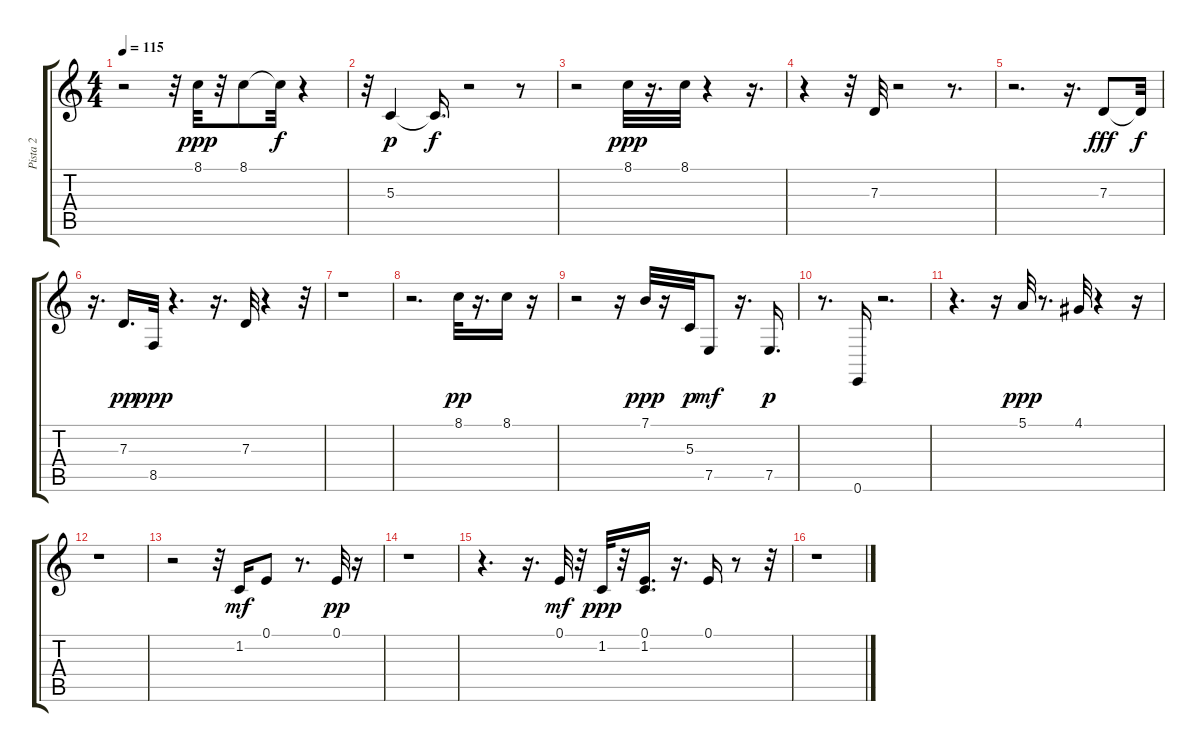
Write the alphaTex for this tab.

\track ("Pista 2" "Pista 2") {instrument drawbarorgan}
\staff {score tabs}
\tuning (E4 B3 G3 D3 A2 E2) {hide}
\ts (4 4)
\tempo 115
\clef g2
\ks c
r.2{dy p} r.32 8.1.32{dy ppp} r.32 8.1.8 8.1{t}.32{dy f} r.4 |
r.32 5.3.4{dy p} 5.3{t}.16{d dy f} r.2 r.8 |
r.2 8.1.32{dy ppp} r.16{d} 8.1.32 r.4 r.16{d} |
r.4 r.32 7.3.32 r.2 r.8{d} |
r.2{d} r.16{d} 7.3.8{dy fff} 7.3{t}.32{dy f} |
r.16{d} 7.3.16{d dy pp} 8.5.32{dy ppp} r.4{d} r.16{d} 7.3.32 r.4 r.32 |
r.1 |
r.2{d} 8.1.32{dy pp} r.16{d} 8.1.16 r.16 |
r.2 r.16 7.1.32{dy ppp} r.16 5.3.32{dy p} 7.5.8{dy mf} r.16{d} 7.5.16{d dy p} |
r.8{d} 0.6.16 r.2{d} |
r.4{d} r.16 5.1.32{dy ppp} r.8{d} 4.1.32 r.4 r.16 |
r.1 |
r.2 r.32 1.2.16{dy mf} 0.1.8 r.8{d} 0.1.32{dy pp} r.16 |
r.1 |
r.4{d} r.16{d} 0.1.32{dy mf} r.32 1.2.32{dy ppp} r.32 (0.1 1.2).16{d} r.16{d} 0.1.16 r.8 r.32 |
r.1
